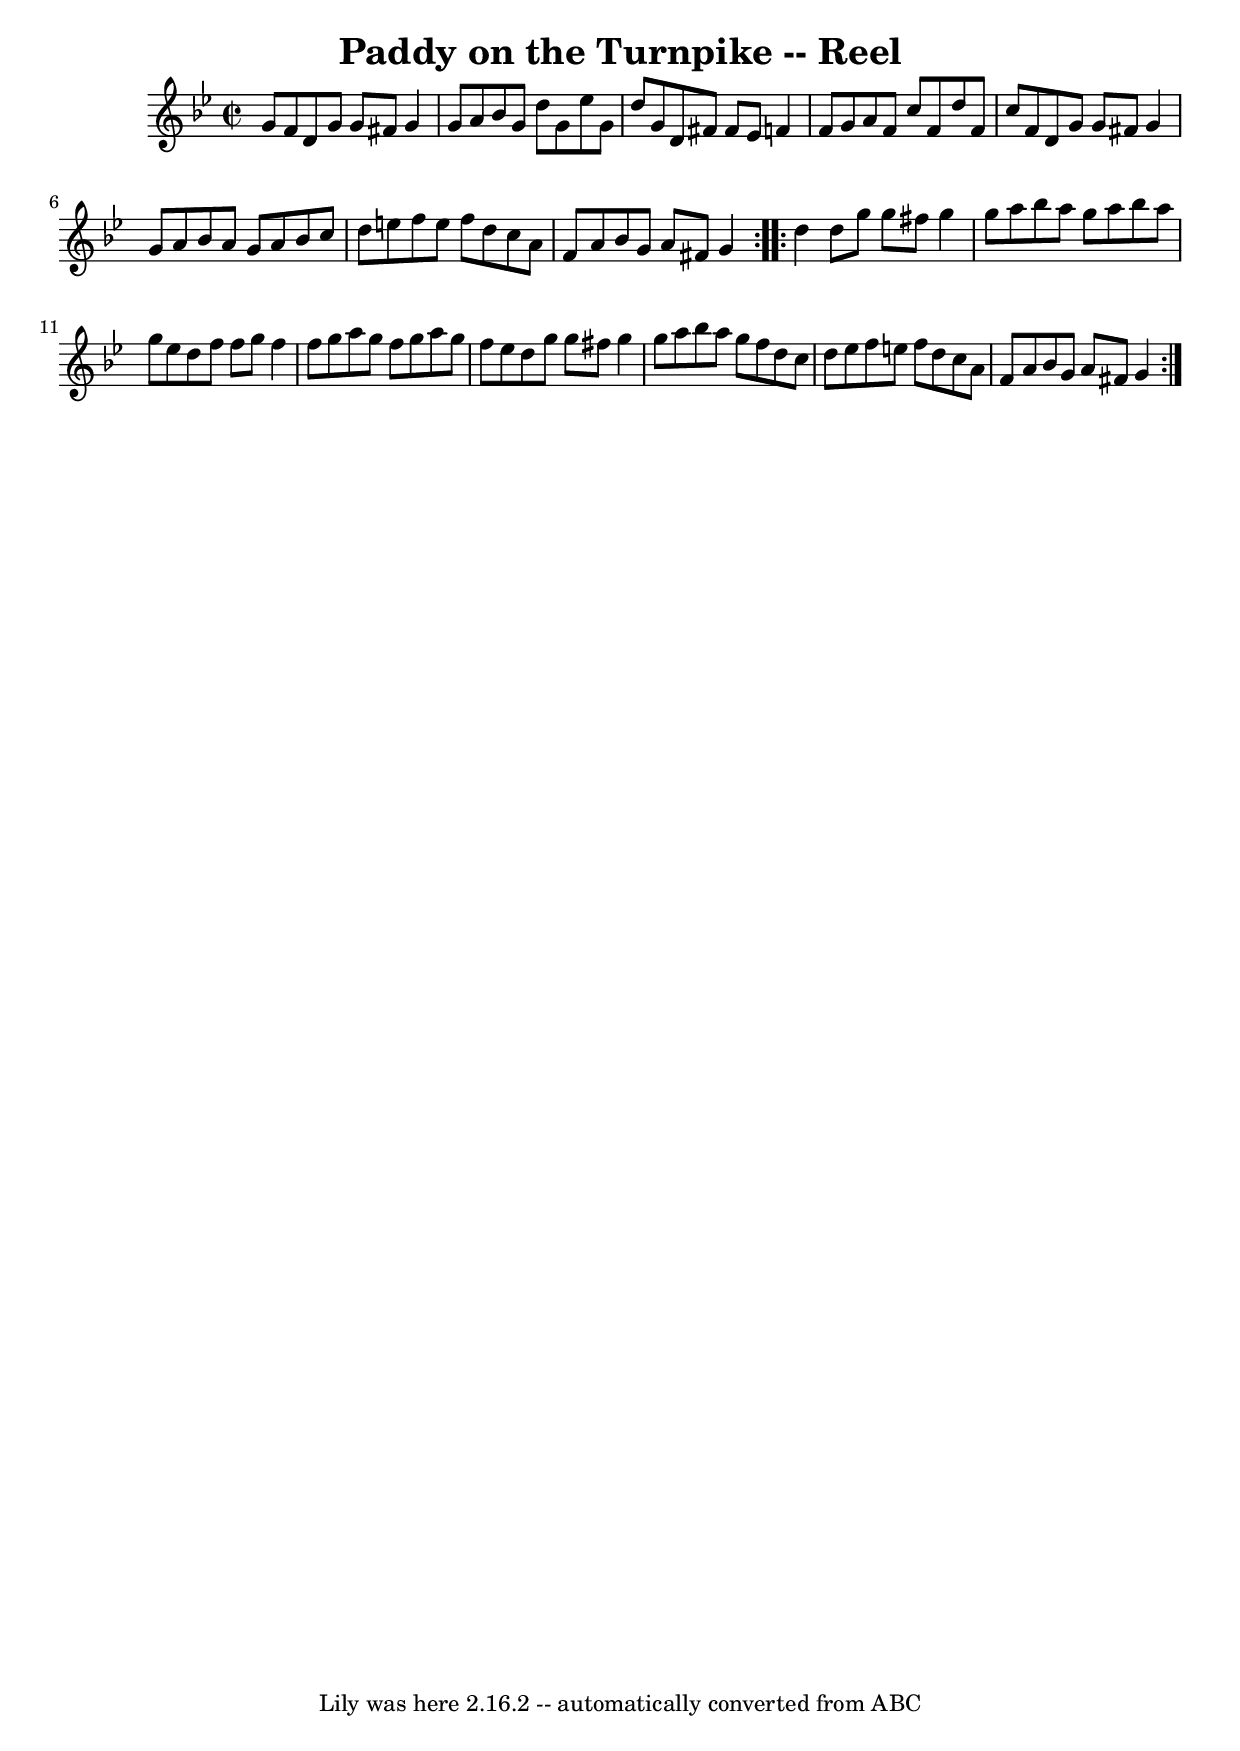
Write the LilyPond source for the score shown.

\version "2.16.2"
\include "Mammoth.ily"
\header {
	%% book = "Ryan's Mammoth Collection"
	crossRefNumber = "1"
	footnotes = "\\\\167"
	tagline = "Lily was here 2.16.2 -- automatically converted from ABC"
	title = "Paddy on the Turnpike -- Reel"
}
voicedefault =  {


\repeat volta 2 {
\override Staff.TimeSignature #'style = #'C
 \time 2/2 
\key g \minor g'8 f'8  |
 d'8 g'8 g'8 fis'8  
 g'4 g'8 a'8    |
 bes'8 g'8 d''8 g'8 ees''8 g'8  
 d''8 g'8    |
 d'8 fis'8 fis'8 ees'8 f'!4 f'8    
g'8    |
 a'8 f'8 c''8 f'8 d''8 f'8 c''8 f'8    
|
 d'8 g'8 g'8 fis'8 g'4 g'8 a'8    |
   
bes'8 a'8 g'8 a'8 bes'8 c''8 d''8 e''8    |
 f''8  
 e''8 f''8 d''8 c''8 a'8 f'8 a'8    |
 bes'8 g'8  
 a'8 fis'8 g'4  } \repeat volta 2 { d''4  |
 d''8 g''8  
 g''8 fis''8 g''4 g''8 a''8    |
 bes''8 a''8 g''8   
 a''8 bes''8 a''8 g''8 ees''8    |
 d''8 f''8 f''8    
g''8 f''4 f''8 g''8    |
 a''8 g''8 f''8 g''8 a''8 
 g''8 f''8 ees''8    |
 d''8 g''8 g''8 fis''8    
g''4 g''8 a''8    |
 bes''8 a''8 g''8 f''8 d''8    
c''8 d''8 ees''8    |
 f''8 e''8 f''8 d''8 c''8    
a'8 f'8 a'8    |
 bes'8 g'8 a'8 fis'8 g'4  }   
}

\score{
    <<

	\context Staff="default"
	{
	    \voicedefault 
	}

    >>
	\layout {
	}
	\midi {}
}
